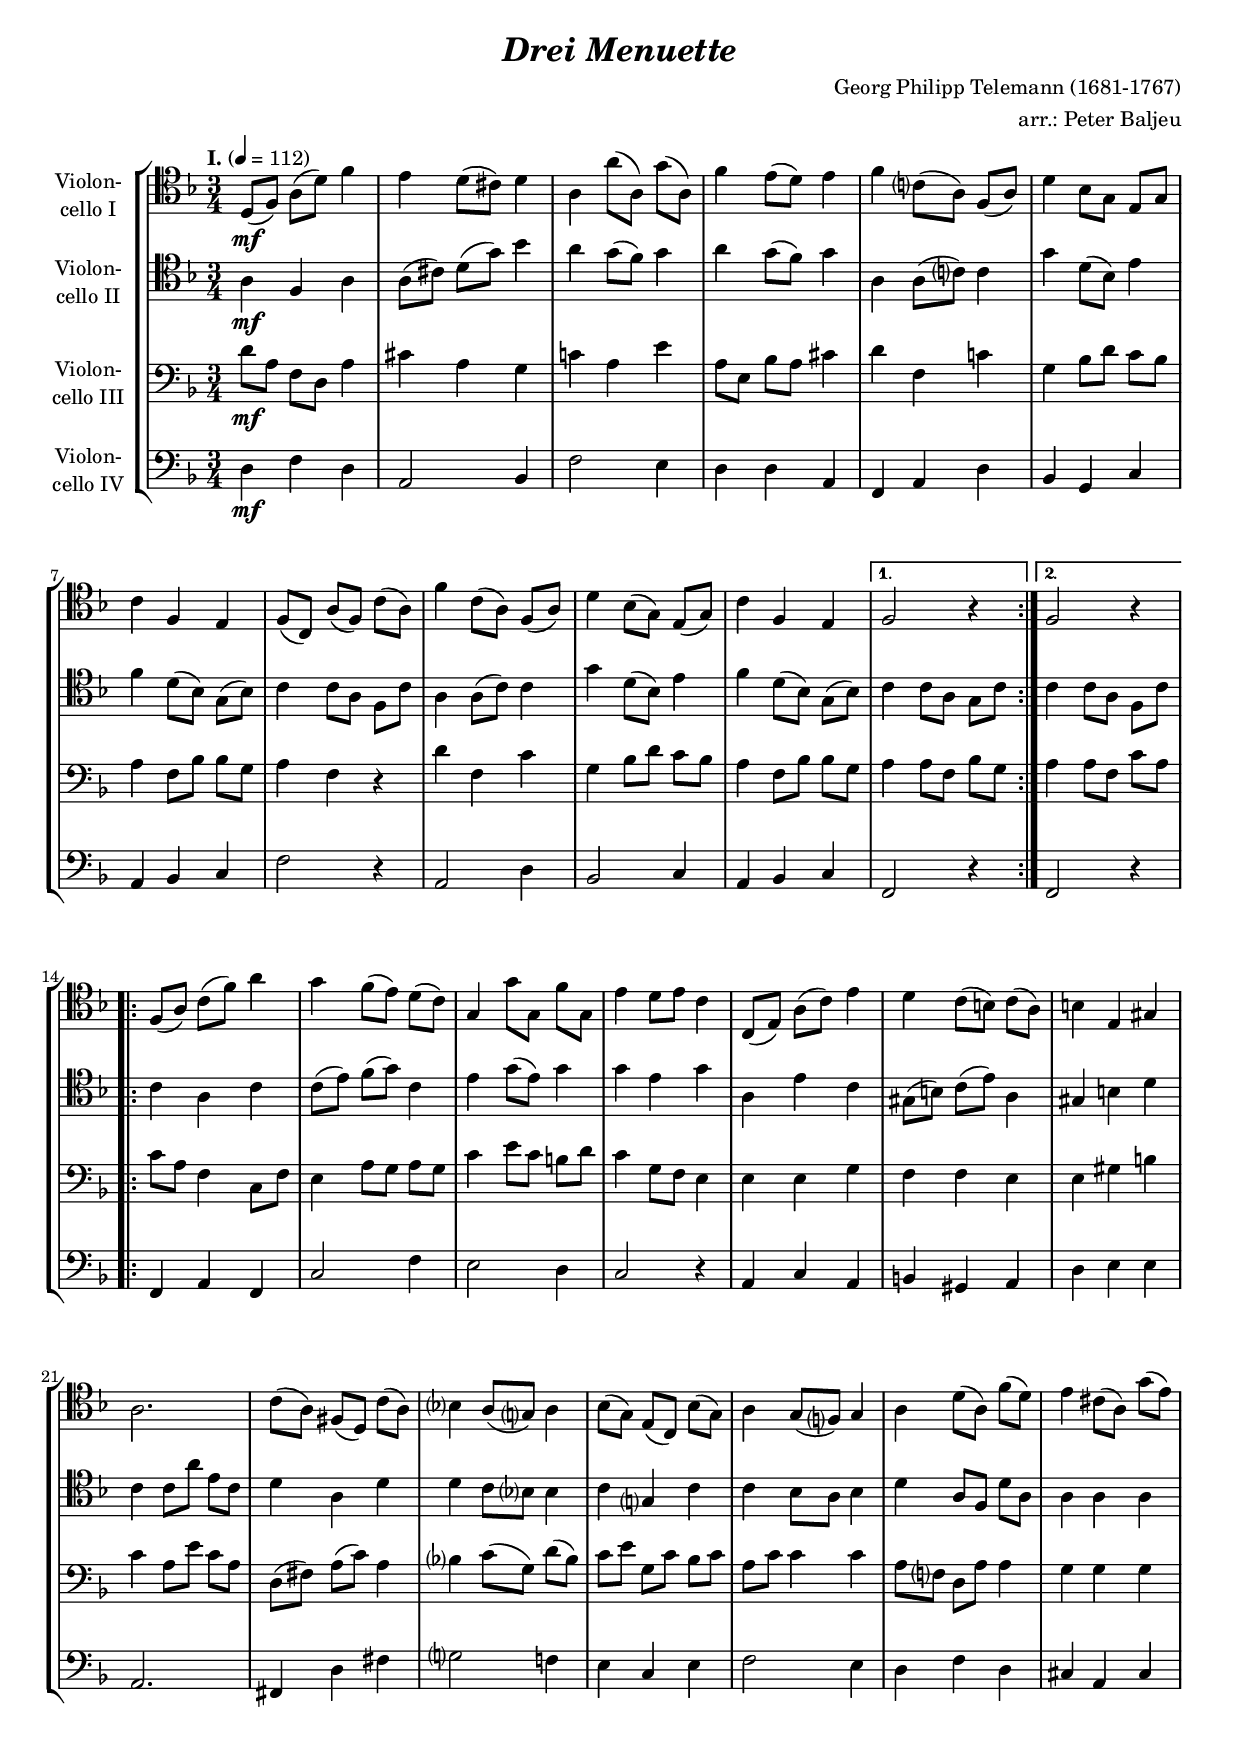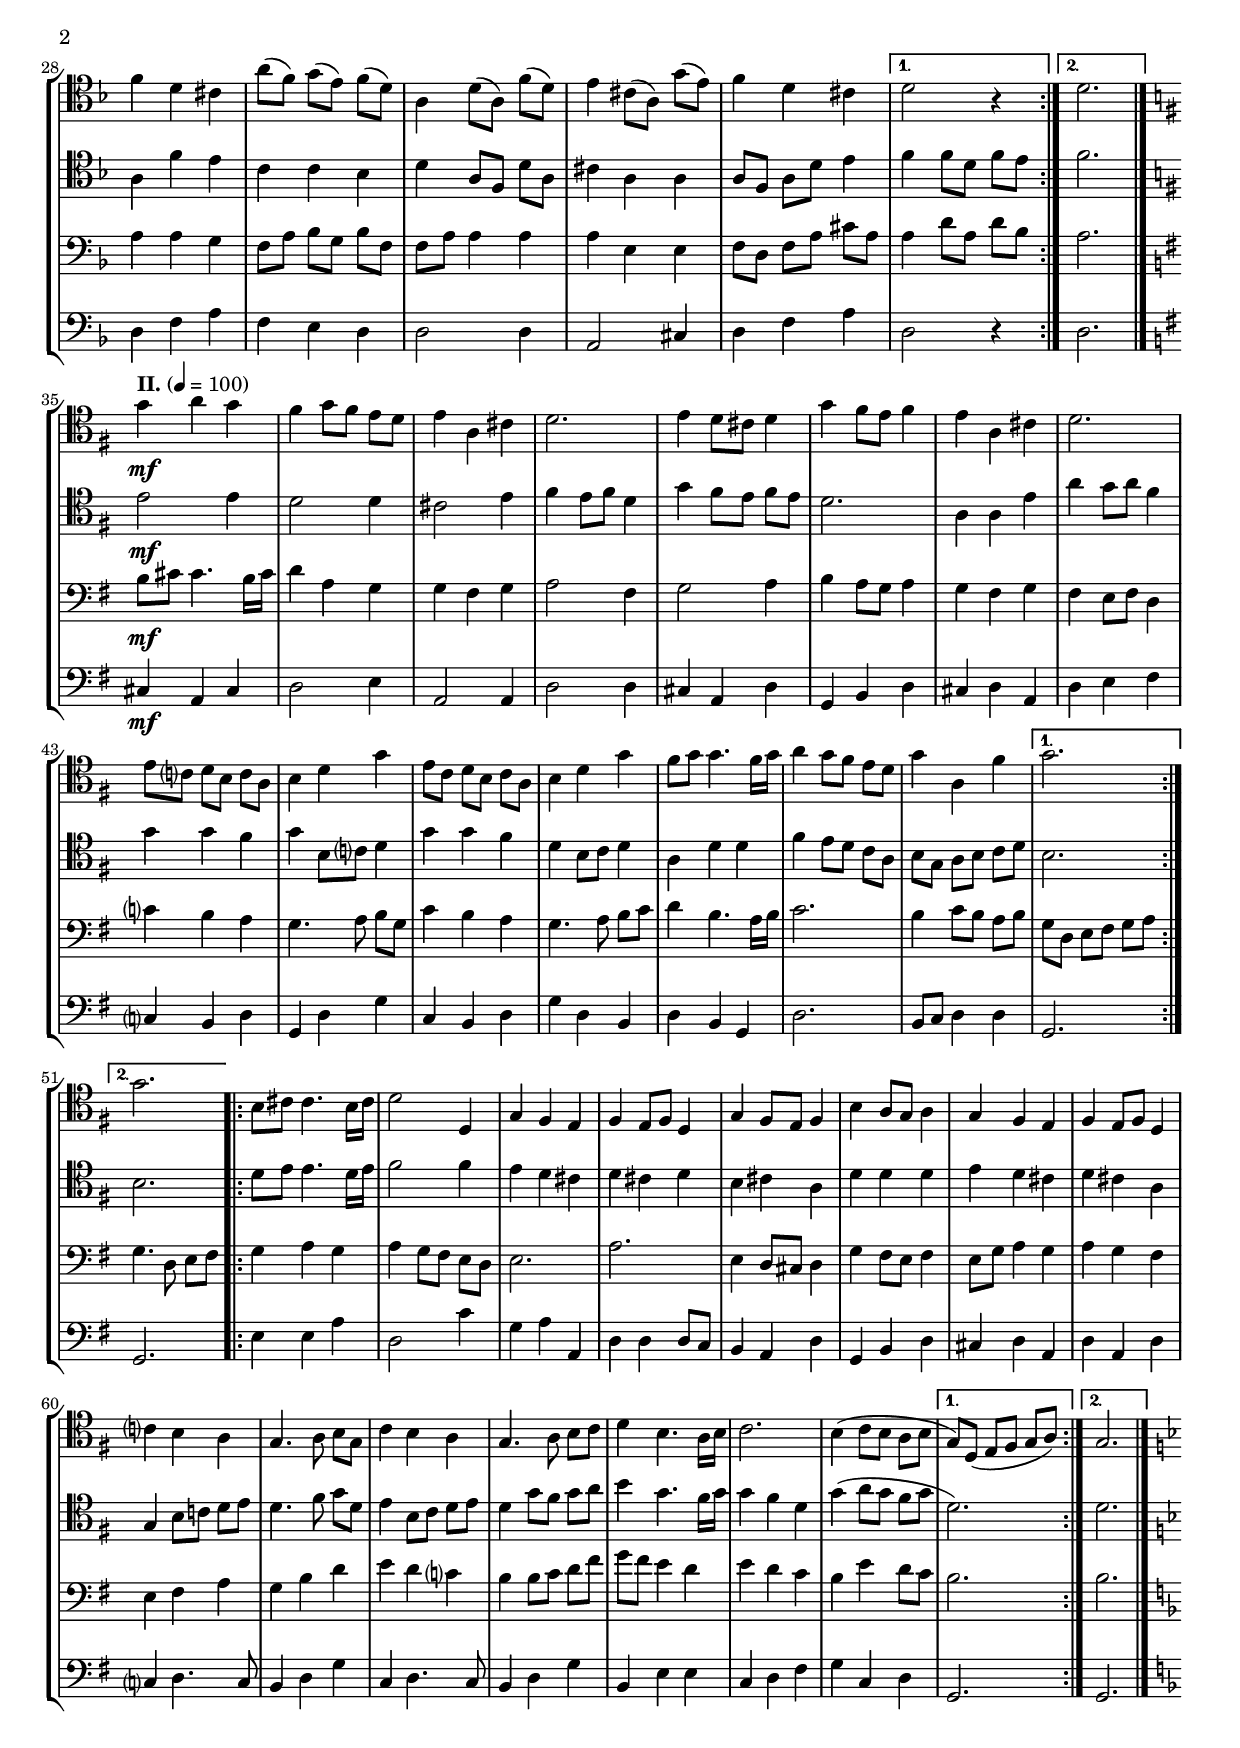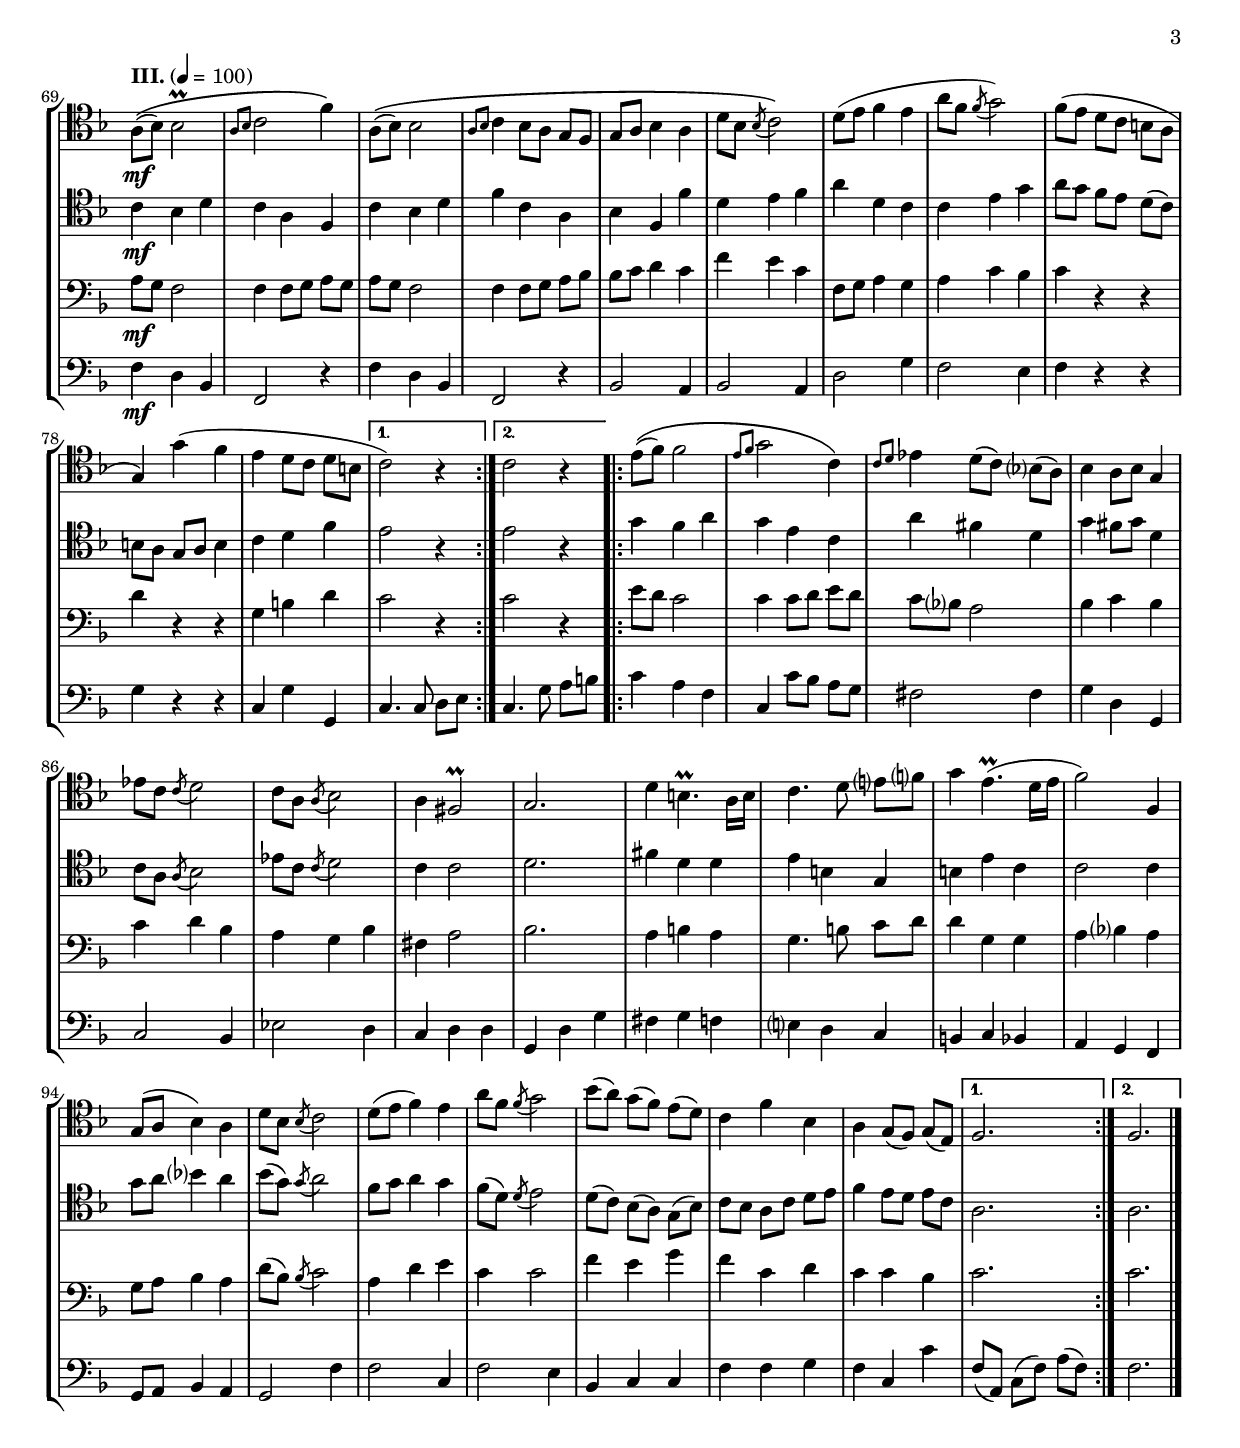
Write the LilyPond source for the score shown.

\version "2.14.2"
\include "deutsch.ly"

#(set-global-staff-size 18)

\header {
  title     = \markup \bold \italic "Drei Menuette"
  composer  = "Georg Philipp Telemann (1681-1767)"
  arranger  = "arr.: Peter Baljeu"
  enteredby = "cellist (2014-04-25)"
}

voiceconsts = {
  \time 3/4
  \clef "bass"
  % \numericTimeSignature
  % Set default beaming for all staves
  \set Timing.beamExceptions = #'()
  \set Timing.baseMoment = #(ly:make-moment 1 4)
  \set Timing.beatStructure = #'(1 1 1)
  \compressFullBarRests
}

mihi = "clarinet"
milo = "bassoon"
%mihi = "church organ"
%milo = "church organ"

introa = {        \key f \major \tempo "I."   4=112 }
introb = { \break \key g \major \tempo "II."  4=100 }
introc = { \break \key f \major \tempo "III." 4=100 }

va = \relative c' {
  \voiceconsts
  \clef "tenor"

  \introa
  \repeat volta 2 {
    d8(\mf f) a( d) f4
    e d8( cis)d4
    a a'8( a,) g'( a,)
    f'4 e8( d) e4
    f c?8( a) f( a)

    d4 b8 g e g
    c4 f,e
    f8( c) a'( f) c'( a)
    f'4 c8( a) f( a)
    d4 b8( g) e( g)
    c4 f, e
  }
  \alternative {
    { f2 r4 }
    { f2 r4 }
  }

  \repeat volta 2 {
    f8( a) c( f) a4
    g f8( e) d( c)
    g4 g'8 g, f' g,

    e'4 d8 e c4
    c,8( e) a( c) e4
    d c8( h) c( a)
    h4 e, gis
    a2.

    c8( a) fis( d) c'( a)
    b?4 a8( g?) a4
    b8( g) e( c) b'( g)
    a4 g8( f?) g4
    a d8( a) f'( d)
    e4 cis8( a) g'( e)

    f4 d cis
    a'8( f) g( e) f( d)
    a4 d8( a) f'( d)
    e4 cis8( a) g'( e)
    f4 d cis
  }
  \alternative {
    { d2 r4 }
    { d2. }
  } \bar "|."

  \introb
  \repeat volta 2 {
    g4\mf a g
    fis g8 fis e d
    e4 a, cis
    d2.
    e4 d8 cis d4
    g fis8 e fis4
    e a, cis
    d2.

    e8 c? d h c a
    h4 d g
    e8 c d h c a
    h4 d g
    fis8 g g4. fis16 g
    a4 g8 fis e d

    g4 a, fis'
  }
  \alternative {
    { g2. }
    { g }
  }

  \repeat volta 2 {
    h,8 cis cis4. h16 cis
    d2 d,4
    g fis e
    fis e8 fis d4
    g fis8 e fis4

    h a8 g a4
    g fis e
    fis e8 fis d4
    c'? h a
    g4. a8 h g
    c4 h a

    g4. a8 h c
    d4 h4. a16 h
    c2.
    h4( c8 h a h
  }
  \alternative {
    { g) d( e fis g a) }
    { g2. }
  } \bar "|."

  \introc
  \repeat volta 2 {
    a8\((\mf b) b2\prall
    \grace { a8[ b] } c2 f4\)
    a,8\(( b) b2
    \grace { a8[ b] } c4 b8 a g f
    g a b4 a
    d8 b\acciaccatura b c2\)
    d8( e f4 e
    a8 f \acciaccatura f g2)

    f8( e d c h a
    g4) g'( f
    e d8 c d h
  }
  \alternative {
    { c2) r4 }
    { c2 r4 }
  } 
  \repeat volta 2 {
    e8\(( f) f2
    \grace { e8[ f] } g2 c,4\)
    \grace { c8[ d] } es4 d8( c) b?( a)

    b4 a8 b g4
    es'8 c \acciaccatura c d2
    c8 a \acciaccatura a b2
    a4 fis2\prall
    g2.
    d'4h4.\prall a16 h
    c4. d8 e? f?
    g4 e4.(\prall d16 e
    f2) f,4

    g8( a b4) a
    d8 b \acciaccatura b c2
    d8( e f4) e
    a8 f \acciaccatura f g2
    b8( a) g( f) e( d)
    c4 f b,
    a g8( f) g( e)
  }
  \alternative {
    { f2. }
    { f }
  } \bar "|."
}

vb = \relative c'' {
  \voiceconsts
  \clef "tenor"

  \introa
  \repeat volta 2 {
    a4\mf f a
    a8( cis) d( g) b4
    a g8( f) g4
    a g8( f) g4
    a, a8( c?) c4
    g' d8( b) e4
    f d8( b) g( b)

    c4 c8 a f c'
    a4 a8( c) c4
    g' d8( b) e4
    f d8( b) g( b)
  }
  \alternative {
    { c4 c8 a g c }
    { c4 c8 a f c' }
  }

  \repeat volta 2 {
    c4 a c
    c8( e) f( g) c,4
    e g8( e) g4
    g e g
    a, e' c
    gis8( h) c( e) a,4
    gis h d

    c c8 a' e c
    d4 a d
    d c8 b? b4
    c g? c
    c b8 a b4
    d a8 f d' a
    a4 a a

    a f' e
    c c b
    d a8 f d' a
    cis4 a a
    a8 f a d e4
  }
  \alternative {
    { f f8 d f e }
    { f2. }
  } \bar "|."

  \introb
  \repeat volta 2 {
    e2\mf e4
    d2 d4
    cis2 e4
    fis e8 fis d4
    g fis8 e fis e
    d2.
    a4 a e'
    a g8 a fis4

    g g fis
    g h,8 c? d4
    g g fis
    d h8 c d4
    a d d
    fis e8 d c a
    h g a h c d
  }
  \alternative {
    { h2. }
    { h }
  }

  \repeat volta 2 {
    d8 e e4.d16 e
    fis2 fis4
    e d cis
    d cis d
    h cis a
    d d d

    e d cis
    d cis a
    g h8 c! d e
    d4. fis8 g d
    e4 h8 c d e

    d4 g8 fis g a
    h4 g4. fis16 g
    g4 fis d

    g( a8 g fis g
  }
  \alternative {
    { d2.) }
    { d }
  } \bar "|."

  \introc
  \repeat volta 2 {
    c4\mf b d
    c a f
    c' b d
    f c a
    b f f'
    d e f
    a d, c
    c e g

    a8 g f e d( c)
    h a g a h4
    c d f
  }
  \alternative {
    { e2 r4 }
    { e2 r4 }
  }
  \repeat volta 2 {
    g4 f a
    g e c
    a' fis d

    g fis8 g d4
    c8 a \acciaccatura a b2
    es8 c \acciaccatura c d2
    c4 c2
    d2.
    fis4 d d
    e h g
    h e c
    c2 c4

    g'8 a b?4 a
    b8( g) \acciaccatura g a2
    f8 g a4 g
    f8( d) \acciaccatura d e2
    d8( c) b( a) g( b)
    c b a c d e
    f4 e8 d e c
  }
  \alternative {
    { a2. }
    { a }
  } \bar "|."
}

vc = \relative c'' {
  \voiceconsts

  \introa
  \repeat volta 2 {
    d8\mf a f d a'4
    cis a g
    c! a e'
    a,8 e b' a cis4
    d f, c'!
    g b8 d c b
    a4 f8 b b g

    a4 f r
    d' f, c'
    g b8 d c b
    a4 f8 b b g
  }
  \alternative {
    { a4 a8 f b g }
    { a4 a8 f c' a }
  }

  \repeat volta 2 {
    c a f4 c8 f
    e4 a8 g a g
    c4 e8 c h d
    c4 g8 f e4
    e e g
    f f e
    e gis h

    c a8 e' c a
    d,( fis) a( c) a4
    b? c8( g) d'( b)
    c e g, c b c
    a c c4 c
    a8 f? d a' a4

    g g g
    a a g
    f8 a b g b f
    f a a4 a

    a e e
    f8 d f a cis a
  }
  \alternative {
    { a4 d8 a d b }
    { a2. }
  } \bar "|."

  \introb
  \repeat volta 2 {
    h8\mf cis cis4. h16 cis
    d4 a g
    g fis g
    a2 fis4
    g2 a4
    h a8 g a4
    g fis g
    fis e8 fis d4

    c'? h a
    g4. a8 h g
    c4 h a
    g4. a8 h c
    d4 h4. a16 h
    c2.
    h4 c8 h a h
  }
  \alternative {
    { g d e fis g a }
    { g4. d8 e fis }
  }

  \repeat volta 2 {
    g4 a g
    a g8 fis e d
    e2.
    a
    e4 d8 cis d4

    g fis8 e fis4
    e8 g a4 g
    a g fis
    e fis a
    g h d
    e d c?

    h h8 c d fis
    g fis e4 d
    e d c
    h e d8 c
  }
  \alternative {
    { h2. }
    { h }
  } \bar "|."

  \introc
  \repeat volta 2 {
    a8\mf g f2
    f4 f8 g a g
    a g f2
    f4 f8 g a b
    b c d4 c
    f e c
    f,8 g a4 g
    a c b

    c r r
    d r r
    g, h d
  }
  \alternative {
    { c2 r4 }
    { c2 r4 }
  }
  \repeat volta 2 {
    e8 d c2
    c4 c8 d e d
    c b? a2

    b4 c b
    c d b
    a g b
    fis a2
    b2.
    a4 h a
    g4. h8 c d
    d4 g, g
    a b? a

    g8 a b4 a
    d8( b) \acciaccatura b c2
    a4 d e
    c c2
    f4 e g
    f c d
    c c b
  }
  \alternative {
    { c2. }
    { c }
  } \bar "|."
}

vd = \relative c' {
  \voiceconsts
%  \clef "bass^8"

  \introa
  \repeat volta 2 {
    d4\mf f d
    a2 b4
    f'2 e4
    d d a
    f a d
    b g c
    a b c
    f2 r4

    a,2 d4
    b2 c4
    a b c
  }
  \alternative {
    { f,2 r4 }
    { f2 r4 }
  }

  \repeat volta 2 {
    f a f
    c'2 f4
    e2 d4

    c2 r4
    a c a
    h gis a
    d e e
    a,2.
    fis4 d' fis
    g?2 f!4
    e c e
    f2 e4

    d f d
    cis a cis
    d f a
    f e d

    d2 d4
    a2 cis4
    d f a
  }
  \alternative {
    { d,2 r4 }
    { d2. }
  } \bar "|."

  \introb
  \repeat volta 2 {
    cis4\mf a cis
    d2 e4
    a,2 a4
    d2 d4
    cis a d
    g, h d
    cis d a
    d e fis

    c? h d
    g, d' g
    c, h d
    g d h
    d h g
    d'2.
    h8 c d4 d
  }
  \alternative {
    { g,2. }
    { g }
  }

  \repeat volta 2 {
    e'4 e a
    d,2 c'4
    g a a,
    d d d8 c
    h4 a d
    g, h d
    cis d a

    d a d
    c? d4. c8
    h4 d g
    c, d4. c8
    h4 d g

    h, e e
    c d fis
    g c, d
  }
  \alternative {
    { g,2. }
    { g }
  } \bar "|."

  \introc
  \repeat volta 2 {
    f'4\mf d b
    f2 r4
    f' d b
    f2 r4
    b2 a4
    b2 a4
    d2 g4
    f2 e4

    f r r
    g r r
    c, g' g,
  }
  \alternative {
    { c4. c8 d e }
    { c4. g'8 a h }
  }
  \repeat volta 2 {
    c4 a f
    c c'8 b a g
    fis2 fis4

    g d g,
    c2 b4
    es2 d4
    c d d
    g, d' g
    fis g f
    e? d c
    h c b
    a g f

    g8 a b4 a
    g2 f'4
    f2 c4
    f2 e4
    b c c
    f f g
    f c c'
  }
  \alternative {
    { f,8( a,) c( f) a( f) }
    { f2. }
  } \bar "|."
}


music = \new StaffGroup <<
      \new Staff {
	\set Staff.midiInstrument = \milo
	\set Staff.instrumentName = \markup \center-column { "Violon-" "cello I" }
	\transpose c c, { \va }
      }

      \new Staff {
	\set Staff.midiInstrument = \milo
	\set Staff.instrumentName = \markup \center-column { "Violon-" "cello II" }
	\transpose c c, { \vb }
      }

      \new Staff {
	\set Staff.midiInstrument = \milo
	\set Staff.instrumentName = \markup \center-column { "Violon-" "cello III" }
	\transpose c c, { \vc }
      }

      \new Staff {
	\set Staff.midiInstrument = \milo
	\set Staff.instrumentName = \markup \center-column { "Violon-" "cello IV" }
	\transpose c c, { \vd }
      }
>>

\book {
  \score {
    \music
    \layout {}
  }

  \score {
    \unfoldRepeats \music

    \midi {
      \context {
        \Score
      }
    }
  }
}
